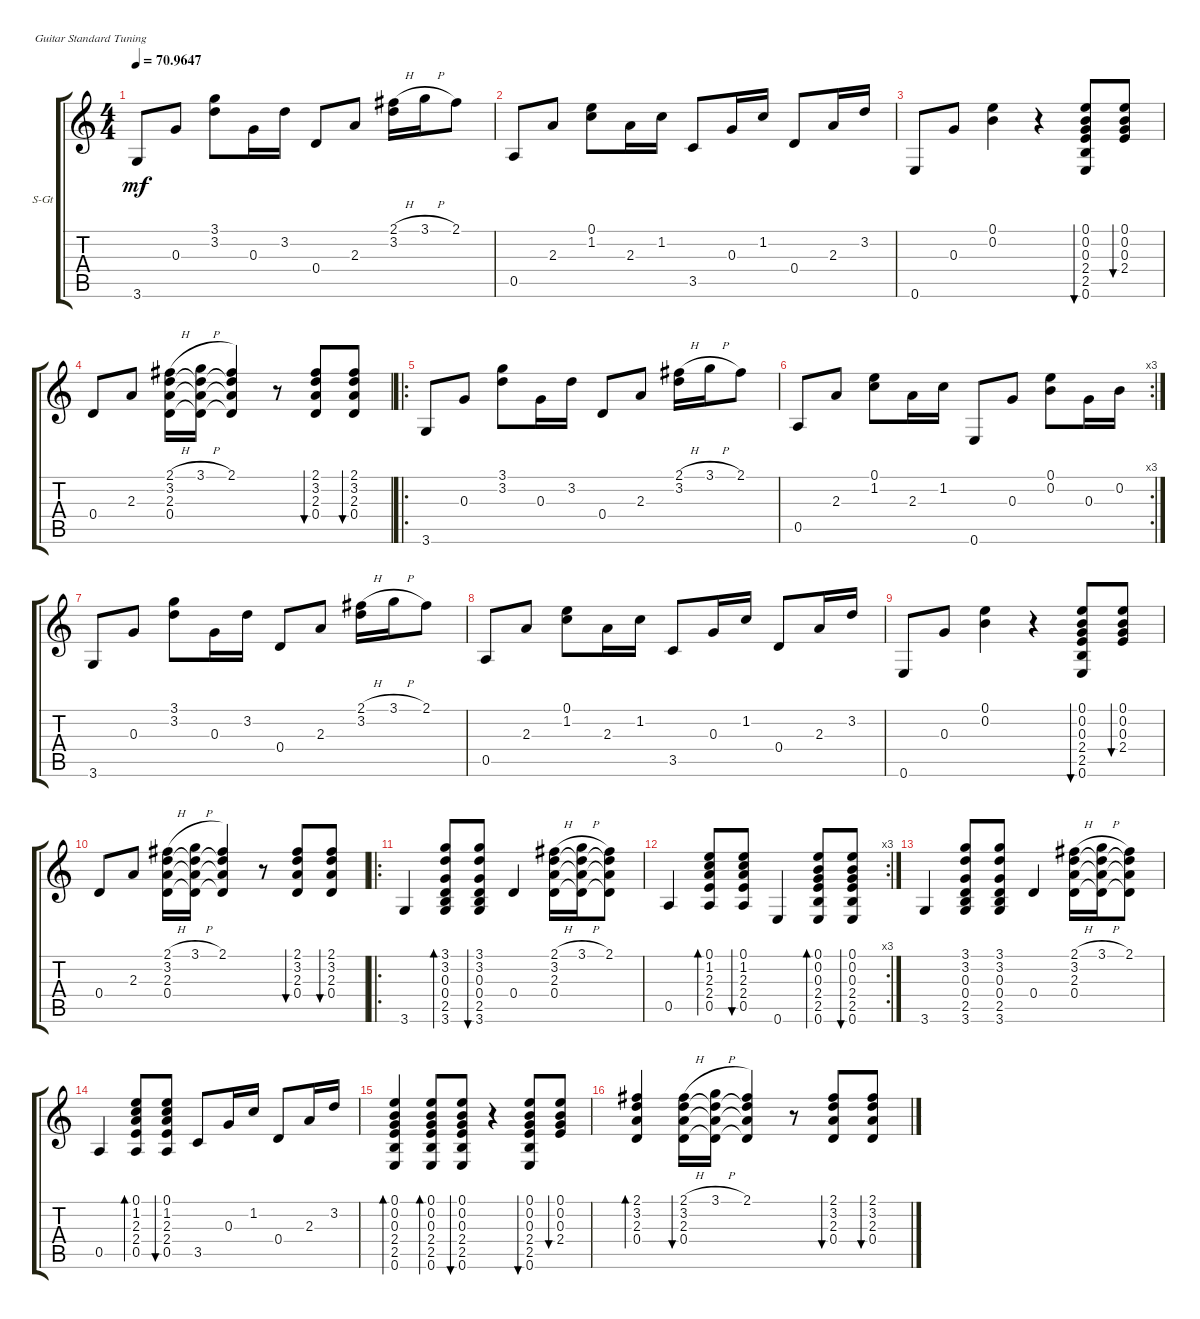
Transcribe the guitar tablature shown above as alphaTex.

\defaultSystemsLayout 4
\bracketExtendMode groupsimilarinstruments
\firstSystemTrackNameOrientation horizontal
\otherSystemsTrackNameOrientation horizontal
\track ("Steel Guitar" "S-Gt") {instrument acousticguitarsteel}
\staff {score tabs}
\tuning (E4 B3 G3 D3 A2 E2)
\ts (4 4)
\tempo
70.9647
\accidentals auto
\clef g2
\ottava regular
\simile none
\ks c
3.6.8{dy mf} 0.3.8 (3.2 3.1).8 0.3.16 3.2.16 0.4.8 2.3.8 (2.1{h} 3.2).16 3.1{h}.16 2.1.8 |
0.5.8 2.3.8 (1.2 0.1).8 2.3.16 1.2.16 3.5.8 0.3.16 1.2.16 0.4.8 2.3.16 3.2.16 |
0.6.8 0.3.8 (0.2 0.1).4 r.4 (0.6 2.5 2.4 0.3 0.2 0.1).8{bu 30} (2.4 0.3 0.2 0.1).8{bu 30} |
0.4.8 2.3.8 (0.4 2.3 3.2 2.1{h}).16 (0.4{t} 2.3{t} 3.2{t} 3.1{h}).16 (0.4{t} 2.3{t} 3.2{t} 2.1).4 r.8 (0.4 2.3 3.2 2.1).8{bu 30} (0.4 2.3 3.2 2.1).8{bu 30} |
\ro
3.6.8 0.3.8 (3.2 3.1).8 0.3.16 3.2.16 0.4.8 2.3.8 (2.1{h} 3.2).16 3.1{h}.16 2.1.8 |
\rc 3
0.5.8 2.3.8 (1.2 0.1).8 2.3.16 1.2.16 0.6.8 0.3.8 (0.2 0.1).8 0.3.16 0.2.16 |
3.6.8 0.3.8 (3.2 3.1).8 0.3.16 3.2.16 0.4.8 2.3.8 (2.1{h} 3.2).16 3.1{h}.16 2.1.8 |
0.5.8 2.3.8 (1.2 0.1).8 2.3.16 1.2.16 3.5.8 0.3.16 1.2.16 0.4.8 2.3.16 3.2.16 |
0.6.8 0.3.8 (0.2 0.1).4 r.4 (0.6 2.5 2.4 0.3 0.2 0.1).8{bu 30} (2.4 0.3 0.2 0.1).8{bu 30} |
0.4.8 2.3.8 (0.4 2.3 3.2 2.1{h}).16 (0.4{t} 2.3{t} 3.2{t} 3.1{h}).16 (0.4{t} 2.3{t} 3.2{t} 2.1).4 r.8 (0.4 2.3 3.2 2.1).8{bu 30} (0.4 2.3 3.2 2.1).8{bu 30} |
\ro
3.6.4 (3.6 2.5 0.4 0.3 3.2 3.1).8{bd 30} (3.6 2.5 0.4 0.3 3.2 3.1).8{bu 30} 0.4.4 (0.4 2.3 3.2 2.1{h}).16 (0.4{t} 2.3{t} 3.2{t} 3.1{h}).16 (0.4{t} 2.3{t} 3.2{t} 2.1).8 |
\rc 3
0.5.4 (0.5 2.4 2.3 1.2 0.1).8{bd 30} (0.5 2.4 2.3 1.2 0.1).8{bu 30} 0.6.4 (0.6 2.5 2.4 0.3 0.2 0.1).8{bd 30} (0.6 2.5 2.4 0.3 0.2 0.1).8{bu 30} |
3.6.4 (3.6 2.5 0.4 0.3 3.2 3.1).8 (3.6 2.5 0.4 0.3 3.2 3.1).8 0.4.4 (0.4 2.3 3.2 2.1{h}).16 (0.4{t} 2.3{t} 3.2{t} 3.1{h}).16 (0.4{t} 2.3{t} 3.2{t} 2.1).8 |
0.5.4 (0.5 2.4 2.3 1.2 0.1).8{bd 30} (0.5 2.4 2.3 1.2 0.1).8{bu 30} 3.5.8 0.3.16 1.2.16 0.4.8 2.3.16 3.2.16 |
(0.6 2.5 2.4 0.3 0.2 0.1).4{bd 30} (0.6 2.5 2.4 0.3 0.2 0.1).8{bd 30} (0.6 2.5 2.4 0.3 0.2 0.1).8{bu 30} r.4 (0.6 2.5 2.4 0.3 0.2 0.1).8{bu 30} (2.4 0.3 0.2 0.1).8{bu 30} |
(0.4 2.3 3.2 2.1).4{bd 30} (0.4 2.3 3.2 2.1{h}).16{bu 30} (0.4{t} 2.3{t} 3.2{t} 3.1{h}).16 (0.4{t} 2.3{t} 3.2{t} 2.1).4 r.8 (0.4 2.3 3.2 2.1).8{bu 30} (0.4 2.3 3.2 2.1).8{bu 30}
